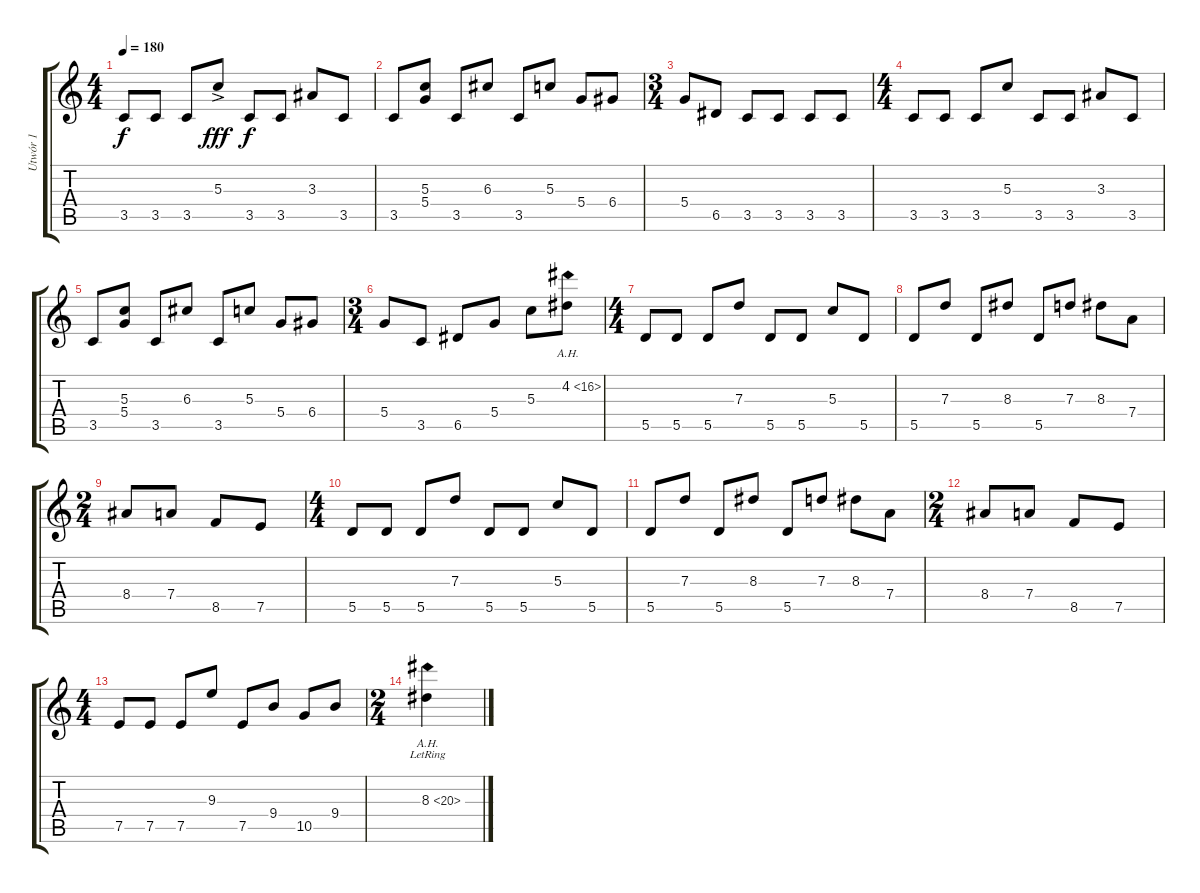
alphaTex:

\track ("Utwór 1" "Utwór 1") {instrument distortionguitar}
\staff {score tabs}
\tuning (E4 B3 G3 D3 A2 E2) {hide}
\ts (4 4)
\tempo 180
\clef g2
\ks c
3.5.8{dy f instrument distortionguitar} 3.5.8 3.5.8 5.3{ac}.8{dy fff} 3.5.8{dy f} 3.5.8 3.3.8 3.5.8 |
3.5.8 (5.3 5.4).8 3.5.8 6.3.8 3.5.8 5.3.8 5.4.8 6.4.8 |
\ts (3 4)
5.4.8 6.5.8 3.5.8 3.5.8 3.5.8 3.5.8 |
\ts (4 4)
3.5.8 3.5.8 3.5.8 5.3.8 3.5.8 3.5.8 3.3.8 3.5.8 |
3.5.8 (5.3 5.4).8 3.5.8 6.3.8 3.5.8 5.3.8 5.4.8 6.4.8 |
\ts (3 4)
5.4.8 3.5.8 6.5.8 5.4.8 5.3.8 4.2{ah 12}.8 |
\ts (4 4)
5.5.8 5.5.8 5.5.8 7.3.8 5.5.8 5.5.8 5.3.8 5.5.8 |
5.5.8 7.3.8 5.5.8 8.3.8 5.5.8 7.3.8 8.3.8 7.4.8 |
\ts (2 4)
8.4.8 7.4.8 8.5.8 7.5.8 |
\ts (4 4)
5.5.8 5.5.8 5.5.8 7.3.8 5.5.8 5.5.8 5.3.8 5.5.8 |
5.5.8 7.3.8 5.5.8 8.3.8 5.5.8 7.3.8 8.3.8 7.4.8 |
\ts (2 4)
8.4.8 7.4.8 8.5.8 7.5.8 |
\ts (4 4)
7.5.8 7.5.8 7.5.8 9.3.8 7.5.8 9.4.8 10.5.8 9.4.8 |
\ts (2 4)
8.3{ah 12 lr}.4
